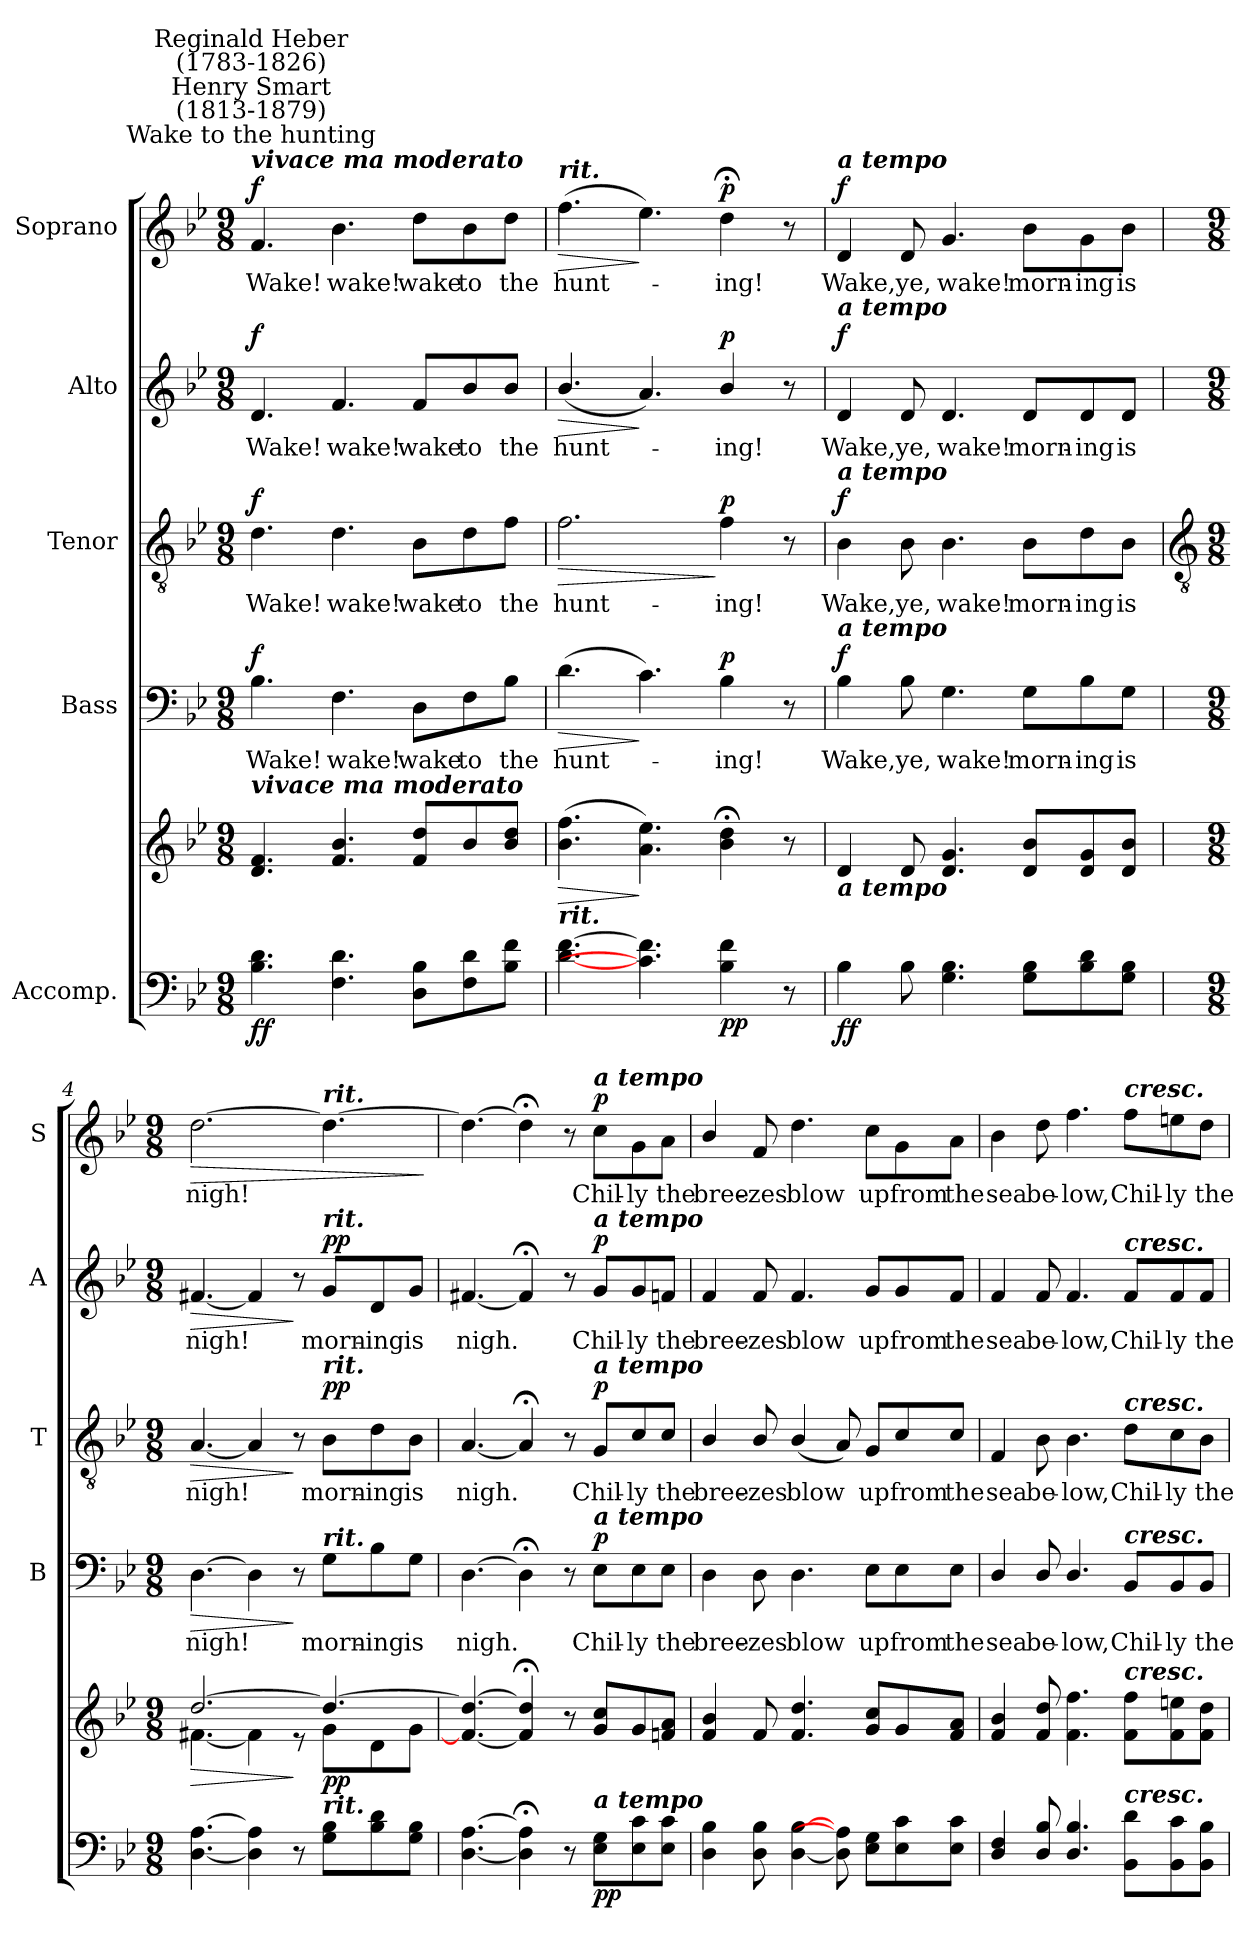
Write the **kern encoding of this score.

**kern	**kern	**dynam	**kern	**text	**dynam	**kern	**text	**dynam	**kern	**text	**dynam	**kern	**text	**dynam
*part5	*part5	*part5	*part4	*part4	*part4	*part3	*part3	*part3	*part2	*part2	*part2	*part1	*part1	*part1
*staff6	*staff5	*staff5/6	*staff4	*staff4	*staff4	*staff3	*staff3	*staff3	*staff2	*staff2	*staff2	*staff1	*staff1	*staff1
*I"Accomp.	*	*	*I"Bass	*	*	*I"Tenor	*	*	*I"Alto	*	*	*I"Soprano	*	*
*	*	*	*I'B	*	*	*I'T	*	*	*I'A	*	*	*I'S	*	*
*clefF4	*clefG2	*	*clefF4	*	*	*clefGv2	*	*	*clefG2	*	*	*clefG2	*	*
*k[b-e-]	*k[b-e-]	*	*k[b-e-]	*	*	*k[b-e-]	*	*	*k[b-e-]	*	*	*k[b-e-]	*	*
*B-:	*B-:	*	*B-:	*	*	*B-:	*	*	*B-:	*	*	*B-:	*	*
*M9/8	*M9/8	*	*M9/8	*	*	*M9/8	*	*	*M9/8	*	*	*M9/8	*	*
*MM80	*MM80	*	*MM80	*	*	*MM80	*	*	*MM80	*	*	*MM80	*	*
=1	=1	=1	=1	=1	=1	=1	=1	=1	=1	=1	=1	=1	=1	=1
!	!	!	!	!	!	!	!	!	!	!	!	!LO:TX:a:Bi:t=vivace ma moderato	!	!
!	!	!	!	!	!	!	!	!	!	!	!	!LO:TX:a:cj:t=Wake to the hunting	!	!
!	!	!	!	!	!	!	!	!	!	!	!	!LO:TX:a:cj:t=Henry Smart\n(1813-1879)	!	!
!	!	!	!	!	!	!	!	!	!	!	!	!LO:TX:a:cj:t=Reginald Heber\n(1783-1826)	!	!
!	!LO:TX:a:Bi:t=vivace ma moderato	!	!	!	!	!	!	!	!	!	!	!	!	!
!	!	!LO:DY:b=2	!	!LO:LY:b	!	!	!LO:LY:b	!	!	!LO:LY:b	!	!	!LO:LY:b	!
!	!	!LO:DY:n=1:b	!	!	!LO:DY:b	!	!	!LO:DY:b	!	!	!LO:DY:b	!	!	!LO:DY:b
4.B- 4.d	4.d 4.f	f f	4.B-	Wake!	f	4.d	Wake!	f	4.d	Wake!	f	4.f	Wake!	f
!	!	!	!	!LO:LY:b	!	!	!LO:LY:b	!	!	!LO:LY:b	!	!	!LO:LY:b	!
4.F 4.d	4.f 4.b-	.	4.F	wake!	.	4.d	wake!	.	4.f	wake!	.	4.b-	wake!	.
!	!	!	!	!LO:LY:b	!	!	!LO:LY:b	!	!	!LO:LY:b	!	!	!LO:LY:b	!
8D 8B-L	8f 8ddL	.	8D\L	wake	.	8B-\L	wake	.	8f/L	wake	.	8dd\L	wake	.
!	!	!	!	!LO:LY:b	!	!	!LO:LY:b	!	!	!LO:LY:b	!	!	!LO:LY:b	!
8F 8d	8b-	.	8F\	to	.	8d\	to	.	8b-/	to	.	8b-\	to	.
!	!	!	!	!LO:LY:b	!	!	!LO:LY:b	!	!	!LO:LY:b	!	!	!LO:LY:b	!
8B- 8fJ	8b- 8ddJ	.	8B-\J	the	.	8f\J	the	.	8b-/J	the	.	8dd\J	the	.
=2	=2	=2	=2	=2	=2	=2	=2	=2	=2	=2	=2	=2	=2	=2
!	!	!	!	!	!	!	!	!	!	!	!	!LO:TX:a:Bi:t=rit.	!	!
!	!LO:TX:b:Bi:t=rit.	!	!	!	!	!	!	!	!	!	!	!	!	!
!	!	!LO:HP:b	!	!LO:LY:b	!LO:HP:b	!	!LO:LY:b	!LO:HP:b	!	!LO:LY:b	!LO:HP:b	!	!LO:LY:b	!LO:HP:b
[4.d [4.f	(>4.b- 4.ff	>	(>4.d	hunt-	>	2.f	hunt-	>	(<4.b-/	hunt-	>	(>4.ff	hunt-	>
4.c] 4.f]	4.a 4.ee-)	]	4.c)	.	]	.	.	.	4.a)	.	]	4.ee-)	.	]
!	!	!LO:DY:b=2	!	!LO:LY:b	!	!	!LO:LY:b	!	!	!LO:LY:b	!	!	!LO:LY:b	!
!	!	!LO:DY:n=1:b	!	!	!LO:DY:b	!	!	!LO:DY:n=1:b	!	!	!LO:DY:b	!	!	!LO:DY:b
4B- 4f	4b-;< 4dd;<	p p	4B-	ing!	p	4f	ing!	] p	4b-/	ing!	p	4dd;<	ing!	p
8r	8r	.	8r	.	.	8r	.	.	8r	.	.	8r	.	.
=3	=3	=3	=3	=3	=3	=3	=3	=3	=3	=3	=3	=3	=3	=3
!	!	!	!	!	!	!	!	!	!	!	!	!LO:TX:a:Bi:t=a tempo	!	!
!	!	!	!	!	!	!	!	!	!LO:TX:a:Bi:t=a tempo	!	!	!	!	!
!	!	!	!	!	!	!LO:TX:a:Bi:t=a tempo	!	!	!	!	!	!	!	!
!	!	!	!LO:TX:a:Bi:t=a tempo	!	!	!	!	!	!	!	!	!	!	!
!	!LO:TX:b:Bi:t=a tempo	!	!	!	!	!	!	!	!	!	!	!	!	!
!	!	!LO:DY:b=2	!	!LO:LY:b	!	!	!LO:LY:b	!	!	!LO:LY:b	!	!	!LO:LY:b	!
!	!	!LO:DY:n=1:b	!	!	!LO:DY:b	!	!	!LO:DY:b	!	!	!LO:DY:b	!	!	!LO:DY:b
4B-	4d	f f	4B-	Wake,	f	4B-	Wake,	f	4d	Wake,	f	4d	Wake,	f
!	!	!	!	!LO:LY:b	!	!	!LO:LY:b	!	!	!LO:LY:b	!	!	!LO:LY:b	!
8B-	8d	.	8B-	ye,	.	8B-	ye,	.	8d	ye,	.	8d	ye,	.
!	!	!	!	!LO:LY:b	!	!	!LO:LY:b	!	!	!LO:LY:b	!	!	!LO:LY:b	!
4.G 4.B-	4.d 4.g	.	4.G	wake!	.	4.B-	wake!	.	4.d	wake!	.	4.g	wake!	.
!	!	!	!	!LO:LY:b	!	!	!LO:LY:b	!	!	!LO:LY:b	!	!	!LO:LY:b	!
8G 8B-L	8d/ 8b-/L	.	8G\L	morn-	.	8B-\L	morn-	.	8d/L	morn-	.	8b-\L	morn-	.
!	!	!	!	!LO:LY:b	!	!	!LO:LY:b	!	!	!LO:LY:b	!	!	!LO:LY:b	!
8B- 8d	8d 8g	.	8B-\	-ing	.	8d\	-ing	.	8d/	-ing	.	8g\	-ing	.
!	!	!	!	!LO:LY:b	!	!	!LO:LY:b	!	!	!LO:LY:b	!	!	!LO:LY:b	!
8G 8B-J	8d 8b-J	.	8G\J	is	.	8B-\J	is	.	8d/J	is	.	8b-\J	is	.
!!LO:LB:g=z
=4	=4	=4	=4	=4	=4	=4	=4	=4	=4	=4	=4	=4	=4	=4
*	*	*	*	*	*	*clefGv2	*	*	*	*	*	*	*	*
*M9/8	*M9/8	*	*M9/8	*	*	*M9/8	*	*	*M9/8	*	*	*M9/8	*	*
*	*^	*	*	*	*	*	*	*	*	*	*	*	*	*
!	!	!	!LO:HP:b	!	!LO:LY:b	!LO:HP:b	!	!LO:LY:b	!LO:HP:b	!	!LO:LY:b	!LO:HP:b	!	!LO:LY:b	!LO:HP:b
[4.D [4.A	[2.dd/	[4.f#X\	>	[4.D	nigh!	>	[4.A	nigh!	>	[4.f#X	nigh!	>	[2.dd	nigh!	>
4D] 4A]	.	4f#\]	.	4D]	.	.	4A]	.	.	4f#]	.	.	.	.	.
8r	.	8r	]	8r	.	]	8r	.	]	8r	.	]	.	.	.
!	!	!	!	!	!	!	!	!	!	!	!	!	!LO:TX:a:Bi:t=rit.	!	!
!	!	!	!	!	!	!	!	!	!	!LO:TX:a:Bi:t=rit.	!	!	!	!	!
!	!	!	!	!	!	!	!LO:TX:a:Bi:t=rit.	!	!	!	!	!	!	!	!
!	!	!	!	!LO:TX:a:Bi:t=rit.	!	!	!	!	!	!	!	!	!	!	!
!	!LO:TX:b:Bi:t=rit.	!	!	!	!	!	!	!	!	!	!	!	!	!	!
!	!	!	!LO:DY:b	!	!LO:LY:b	!	!	!LO:LY:b	!LO:DY:b	!	!LO:LY:b	!LO:DY:b	!	!	!
8G 8B-L	4.dd/_	8g\L	pp	8G\L	morn-	.	8B-\L	morn-	pp	8g/L	morn-	pp	4.dd_	.	.
!	!	!	!	!	!LO:LY:b	!	!	!LO:LY:b	!	!	!LO:LY:b	!	!	!	!
8B- 8d	.	8d\	.	8B-\	-ing	.	8d\	-ing	.	8d/	-ing	.	.	.	.
!	!	!	!	!	!LO:LY:b	!	!	!LO:LY:b	!	!	!LO:LY:b	!	!	!	!
8G 8B-J	.	8g\J	.	8G\J	is	.	8B-\J	is	.	8g/J	is	.	.	.	.
*	*v	*v	*	*	*	*	*	*	*	*	*	*	*	*	*
.	.	.	.	.	.	.	.	.	.	.	.	.	.	]
=5	=5	=5	=5	=5	=5	=5	=5	=5	=5	=5	=5	=5	=5	=5
!	!	!	!	!LO:LY:b	!	!	!LO:LY:b	!	!	!LO:LY:b	!	!	!	!
[4.D [4.A	4.f#_ 4.dd_	.	[4.D	nigh.	.	[4.A	nigh.	.	[4.f#X	nigh.	.	4.dd_	.	.
4D]; 4A];	4f#];< 4dd];<	.	4D;<]	.	.	4A;<]	.	.	4f#;<]	.	.	4dd;<]	.	.
8r	8r	.	8r	.	.	8r	.	.	8r	.	.	8r	.	.
!	!	!	!	!	!	!	!	!	!	!	!	!LO:TX:a:Bi:t=a tempo	!	!
!	!	!	!	!	!	!	!	!	!LO:TX:a:Bi:t=a tempo	!	!	!	!	!
!	!	!	!	!	!	!LO:TX:a:Bi:t=a tempo	!	!	!	!	!	!	!	!
!	!	!	!LO:TX:a:Bi:t=a tempo	!	!	!	!	!	!	!	!	!	!	!
!LO:TX:a:Bi:t=a tempo	!	!	!	!	!	!	!	!	!	!	!	!	!	!
!	!	!LO:DY:b=2	!	!LO:LY:b	!	!	!LO:LY:b	!	!	!LO:LY:b	!	!	!LO:LY:b	!
!	!	!LO:DY:n=1:b	!	!	!LO:DY:b	!	!	!LO:DY:b	!	!	!LO:DY:b	!	!	!LO:DY:b
8E- 8GL	8g 8ccL	p p	8E-\L	Chil-	p	8G/L	Chil-	p	8g/L	Chil-	p	8cc\L	Chil-	p
!	!	!	!	!LO:LY:b	!	!	!LO:LY:b	!	!	!LO:LY:b	!	!	!LO:LY:b	!
8E- 8c	8g	.	8E-\	-ly	.	8c/	-ly	.	8g/	-ly	.	8g\	-ly	.
!	!	!	!	!LO:LY:b	!	!	!LO:LY:b	!	!	!LO:LY:b	!	!	!LO:LY:b	!
8E- 8cJ	8fn 8aJ	.	8E-\J	the	.	8c/J	the	.	8fn/J	the	.	8a\J	the	.
=6	=6	=6	=6	=6	=6	=6	=6	=6	=6	=6	=6	=6	=6	=6
!	!	!	!	!LO:LY:b	!	!	!LO:LY:b	!	!	!LO:LY:b	!	!	!LO:LY:b	!
4D 4B-	4f/ 4b-/	.	4D	bree-	.	4B-/	bree-	.	4f	bree-	.	4b-/	bree-	.
!	!	!	!	!LO:LY:b	!	!	!LO:LY:b	!	!	!LO:LY:b	!	!	!LO:LY:b	!
8D 8B-	8f	.	8D	-zes	.	8B-/	-zes	.	8f	-zes	.	8f	-zes	.
!	!	!	!	!LO:LY:b	!	!	!LO:LY:b	!	!	!LO:LY:b	!	!	!LO:LY:b	!
[4D [4B-	4.f 4.dd	.	4.D	blow	.	(<4B-/	blow	.	4.f	blow	.	4.dd	blow	.
8D] 8A]	.	.	.	.	.	8A)	.	.	.	.	.	.	.	.
!	!	!	!	!LO:LY:b	!	!	!LO:LY:b	!	!	!LO:LY:b	!	!	!LO:LY:b	!
8E- 8GL	8g 8ccL	.	8E-\L	up	.	8G/L	up	.	8g/L	up	.	8cc\L	up	.
!	!	!	!	!LO:LY:b	!	!	!LO:LY:b	!	!	!LO:LY:b	!	!	!LO:LY:b	!
8E- 8c	8g	.	8E-\	from	.	8c/	from	.	8g/	from	.	8g\	from	.
!	!	!	!	!LO:LY:b	!	!	!LO:LY:b	!	!	!LO:LY:b	!	!	!LO:LY:b	!
8E- 8cJ	8f 8aJ	.	8E-\J	the	.	8c/J	the	.	8f/J	the	.	8a\J	the	.
=7	=7	=7	=7	=7	=7	=7	=7	=7	=7	=7	=7	=7	=7	=7
!	!	!	!	!LO:LY:b	!	!	!LO:LY:b	!	!	!LO:LY:b	!	!	!LO:LY:b	!
4D/ 4F/	4f 4b-	.	4D/	sea	.	4F	sea	.	4f	sea	.	4b-	sea	.
!	!	!	!	!LO:LY:b	!	!	!LO:LY:b	!	!	!LO:LY:b	!	!	!LO:LY:b	!
8D/ 8B-/	8f 8dd	.	8D/	be-	.	8B-	be-	.	8f	be-	.	8dd	be-	.
!	!	!	!	!LO:LY:b	!	!	!LO:LY:b	!	!	!LO:LY:b	!	!	!LO:LY:b	!
4.D/ 4.B-/	4.f 4.ff	.	4.D/	-low,	.	4.B-	-low,	.	4.f	-low,	.	4.ff	-low,	.
!	!	!	!	!	!	!	!	!	!	!	!	!LO:TX:a:Bi:t=cresc.	!	!
!	!	!	!	!	!	!	!	!	!LO:TX:a:Bi:t=cresc.	!	!	!	!	!
!	!	!	!	!	!	!LO:TX:a:Bi:t=cresc.	!	!	!	!	!	!	!	!
!	!	!	!LO:TX:a:Bi:t=cresc.	!	!	!	!	!	!	!	!	!	!	!
!	!LO:TX:a:Bi:t=cresc.	!	!	!	!	!	!	!	!	!	!	!	!	!
!LO:TX:a:Bi:t=cresc.	!	!	!	!	!	!	!	!	!	!	!	!	!	!
!	!	!	!	!LO:LY:b	!	!	!LO:LY:b	!	!	!LO:LY:b	!	!	!LO:LY:b	!
8BB- 8dL	8f 8ffL	.	8BB-/L	Chil-	.	8d\L	Chil-	.	8f/L	Chil-	.	8ff\L	Chil-	.
!	!	!	!	!LO:LY:b	!	!	!LO:LY:b	!	!	!LO:LY:b	!	!	!LO:LY:b	!
8BB- 8c	8f 8een	.	8BB-/	-ly	.	8c\	-ly	.	8f/	-ly	.	8een\	-ly	.
!	!	!	!	!LO:LY:b	!	!	!LO:LY:b	!	!	!LO:LY:b	!	!	!LO:LY:b	!
8BB- 8B-J	8f 8ddJ	.	8BB-/J	the	.	8B-\J	the	.	8f/J	the	.	8dd\J	the	.
=	=	=	=	=	=	=	=	=	=	=	=	=	=	=
*-	*-	*-	*-	*-	*-	*-	*-	*-	*-	*-	*-	*-	*-	*-
